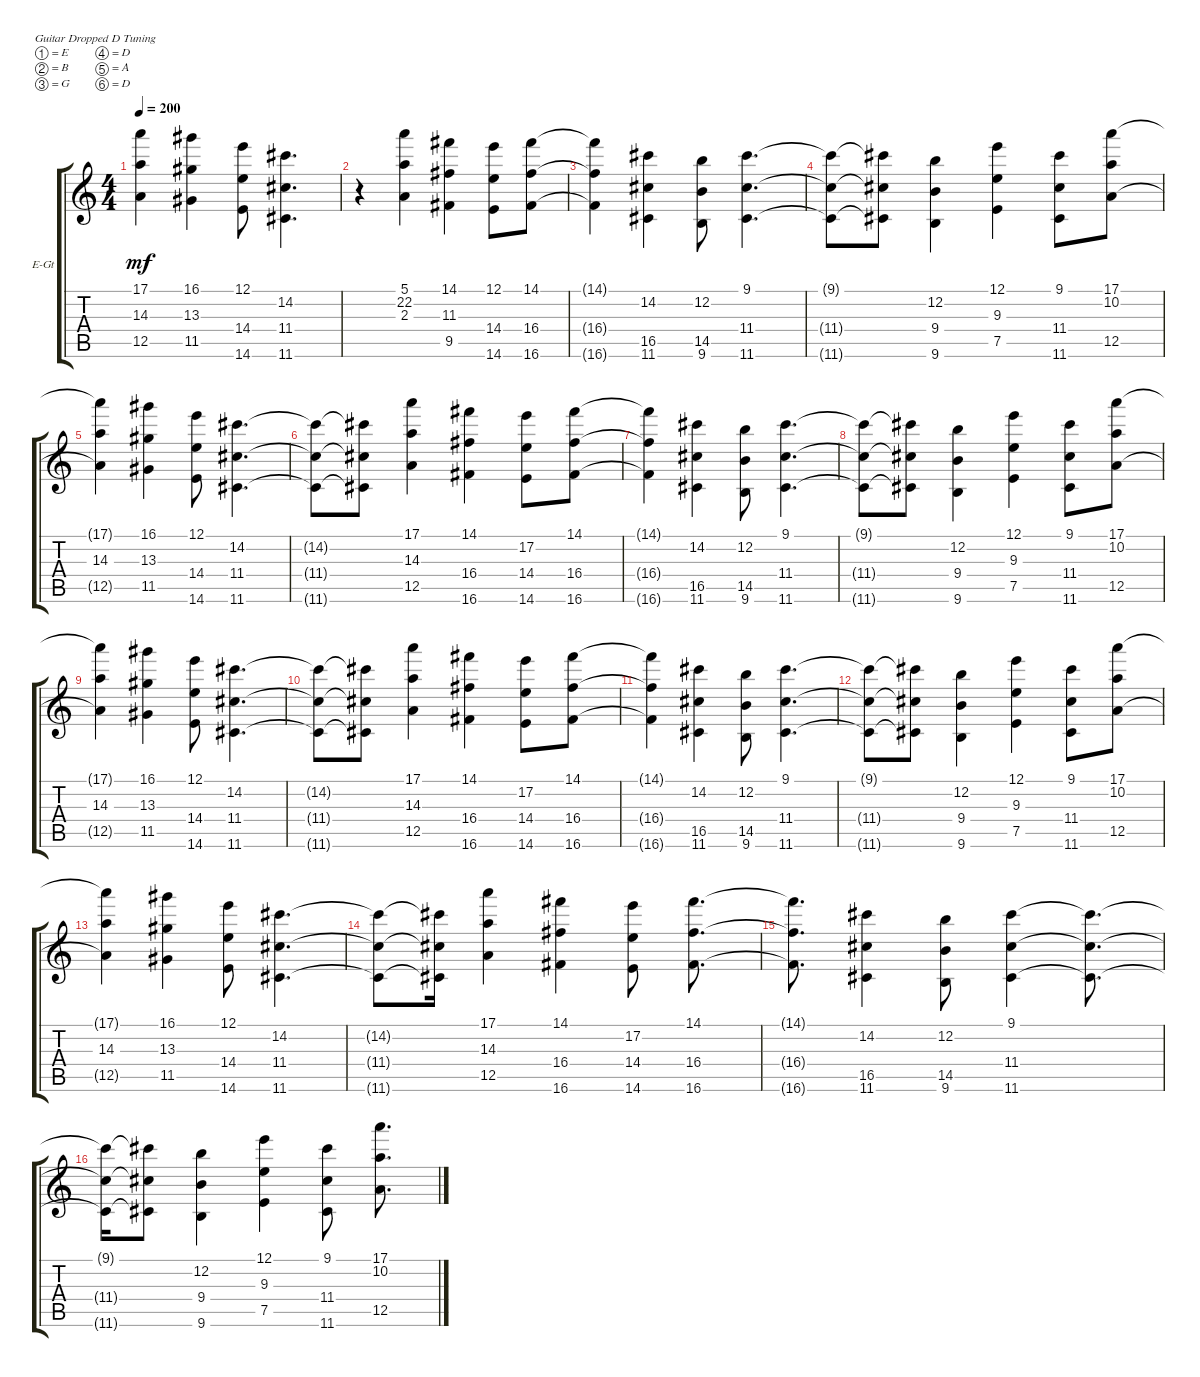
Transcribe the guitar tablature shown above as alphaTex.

\bracketExtendMode groupsimilarinstruments
\firstSystemTrackNameOrientation horizontal
\otherSystemsTrackNameOrientation horizontal
\track ("Keyboards" "E-Gt") {instrument electricguitarclean}
\staff {score tabs}
\tuning (E4 B3 G3 D3 A2 D2)
\ts (4 4)
\tempo 200
\clef g2
\ks c
(12.5{t} 14.3 17.1{t}).4{dy mf} (11.5 13.3 16.1).4 (14.6 14.4 12.1).8 (11.6 11.4 14.2).4{d} |
r.4 (2.3 5.1 22.2).4 (9.5 11.3 14.1).4 (14.6 14.4 12.1).8 (16.6 16.4 14.1).8 |
(16.6{t} 16.4{t} 14.1{t}).4 (11.6 16.5 14.2).4 (9.6 14.5 12.2).8 (11.6 11.4 9.1).4{d} |
(11.6{t} 11.4{t} 9.1{t}).8 (11.6{t} 11.4{t} 9.1{t}).8 (9.6 9.4 12.2).4 (7.5 9.3 12.1).4 (11.6 11.4 9.1).8 (12.5 10.2 17.1).8 |
(12.5{t} 14.3 17.1{t}).4 (11.5 13.3 16.1).4 (14.6 14.4 12.1).8 (11.6 11.4 14.2).4{d} |
(11.6{t} 11.4{t} 14.2{t}).8 (11.6{t} 11.4{t} 14.2{t}).8 (12.5 14.3 17.1).4 (16.6 16.4 14.1).4 (14.6 14.4 17.2).8 (16.6 16.4 14.1).8 |
(16.6{t} 16.4{t} 14.1{t}).4 (11.6 16.5 14.2).4 (9.6 14.5 12.2).8 (11.6 11.4 9.1).4{d} |
(11.6{t} 11.4{t} 9.1{t}).8 (11.6{t} 11.4{t} 9.1{t}).8 (9.6 9.4 12.2).4 (7.5 9.3 12.1).4 (11.6 11.4 9.1).8 (12.5 10.2 17.1).8 |
(12.5{t} 14.3 17.1{t}).4 (11.5 13.3 16.1).4 (14.6 14.4 12.1).8 (11.6 11.4 14.2).4{d} |
(11.6{t} 11.4{t} 14.2{t}).8 (11.6{t} 11.4{t} 14.2{t}).8 (12.5 14.3 17.1).4 (16.6 16.4 14.1).4 (14.6 14.4 17.2).8 (16.6 16.4 14.1).8 |
(16.6{t} 16.4{t} 14.1{t}).4 (11.6 16.5 14.2).4 (9.6 14.5 12.2).8 (11.6 11.4 9.1).4{d} |
(11.6{t} 11.4{t} 9.1{t}).8 (11.6{t} 11.4{t} 9.1{t}).8 (9.6 9.4 12.2).4 (7.5 9.3 12.1).4 (11.6 11.4 9.1).8 (12.5 10.2 17.1).8 |
(12.5{t} 14.3 17.1{t}).4 (11.5 13.3 16.1).4 (14.6 14.4 12.1).8 (11.6 11.4 14.2).4{d} |
(11.6{t} 11.4{t} 14.2{t}).8 (11.6{t} 11.4{t} 14.2{t}).16 (12.5 14.3 17.1).4 (16.6 16.4 14.1).4 (14.6 14.4 17.2).8 (16.6 16.4 14.1).8{d} |
(16.6{t} 16.4{t} 14.1{t}).8{d} (11.6 16.5 14.2).4 (9.6 14.5 12.2).8 (11.6 11.4 9.1).4 (11.6{t} 11.4{t} 9.1{t}).8{d} |
(11.6{t} 11.4{t} 9.1{t}).16 (11.6{t} 11.4{t} 9.1{t}).8 (9.6 9.4 12.2).4 (7.5 9.3 12.1).4 (11.6 11.4 9.1).8 (12.5 10.2 17.1).8{d}
